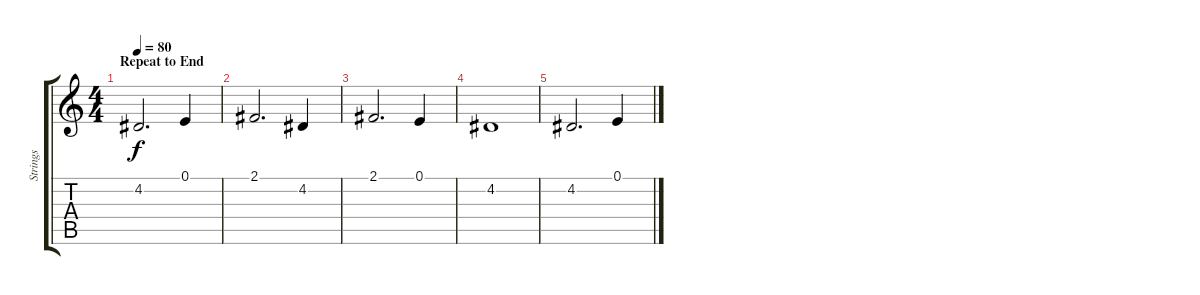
\track ("Strings" "Strings") {instrument stringensemble1}
\staff {score tabs}
\tuning (E4 B3 G3 D3 A2 E2) {hide}
\ts (4 4)
\section ("" "Repeat to End")
\tempo 80
\clef g2
\ks c
4.2.2{d dy f} 0.1.4 |
2.1.2{d} 4.2.4 |
2.1.2{d} 0.1.4 |
4.2.1 |
4.2.2{d} 0.1.4
